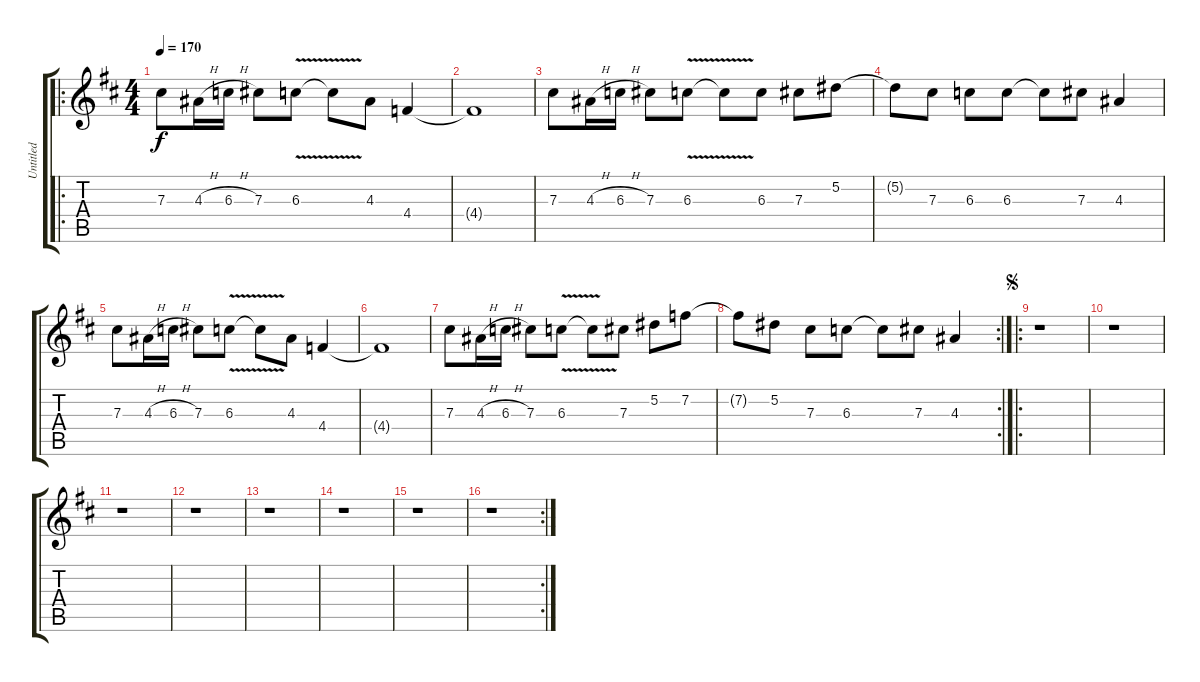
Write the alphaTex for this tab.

\track ("Untitled" "Untitled") {instrument distortionguitar}
\staff {score tabs}
\tuning (Eb4 Bb3 Gb3 Db3 Ab2 Eb2) {hide}
\ro
\ts (4 4)
\tempo 170
\clef g2
\ks d
7.3.8{dy f instrument distortionguitar} 4.3{h}.16 6.3{h}.16 7.3.8 6.3{v}.8 6.3{v t}.8 4.3.8 4.4.4 |
4.4{t}.1 |
7.3.8 4.3{h}.16 6.3{h}.16 7.3.8 6.3{v}.8 6.3{v t}.8 6.3.8 7.3.8 5.2.8 |
5.2{t}.8 7.3.8 6.3.8 6.3.8 6.3{t}.8 7.3.8 4.3.4 |
7.3.8 4.3{h}.16 6.3{h}.16 7.3.8 6.3{v}.8 6.3{v t}.8 4.3.8 4.4.4 |
4.4{t}.1 |
7.3.8 4.3{h}.16 6.3{h}.16 7.3.8 6.3{v}.8 6.3{v t}.8 7.3.8 5.2.8 7.2.8 |
\rc 2
7.2{t}.8 5.2.8 7.3.8 6.3.8 6.3{t}.8 7.3.8 4.3.4 |
\ro
\jump segno
r.1 |
r.1 |
r.1 |
r.1 |
r.1 |
r.1 |
r.1 |
\rc 2
r.1
